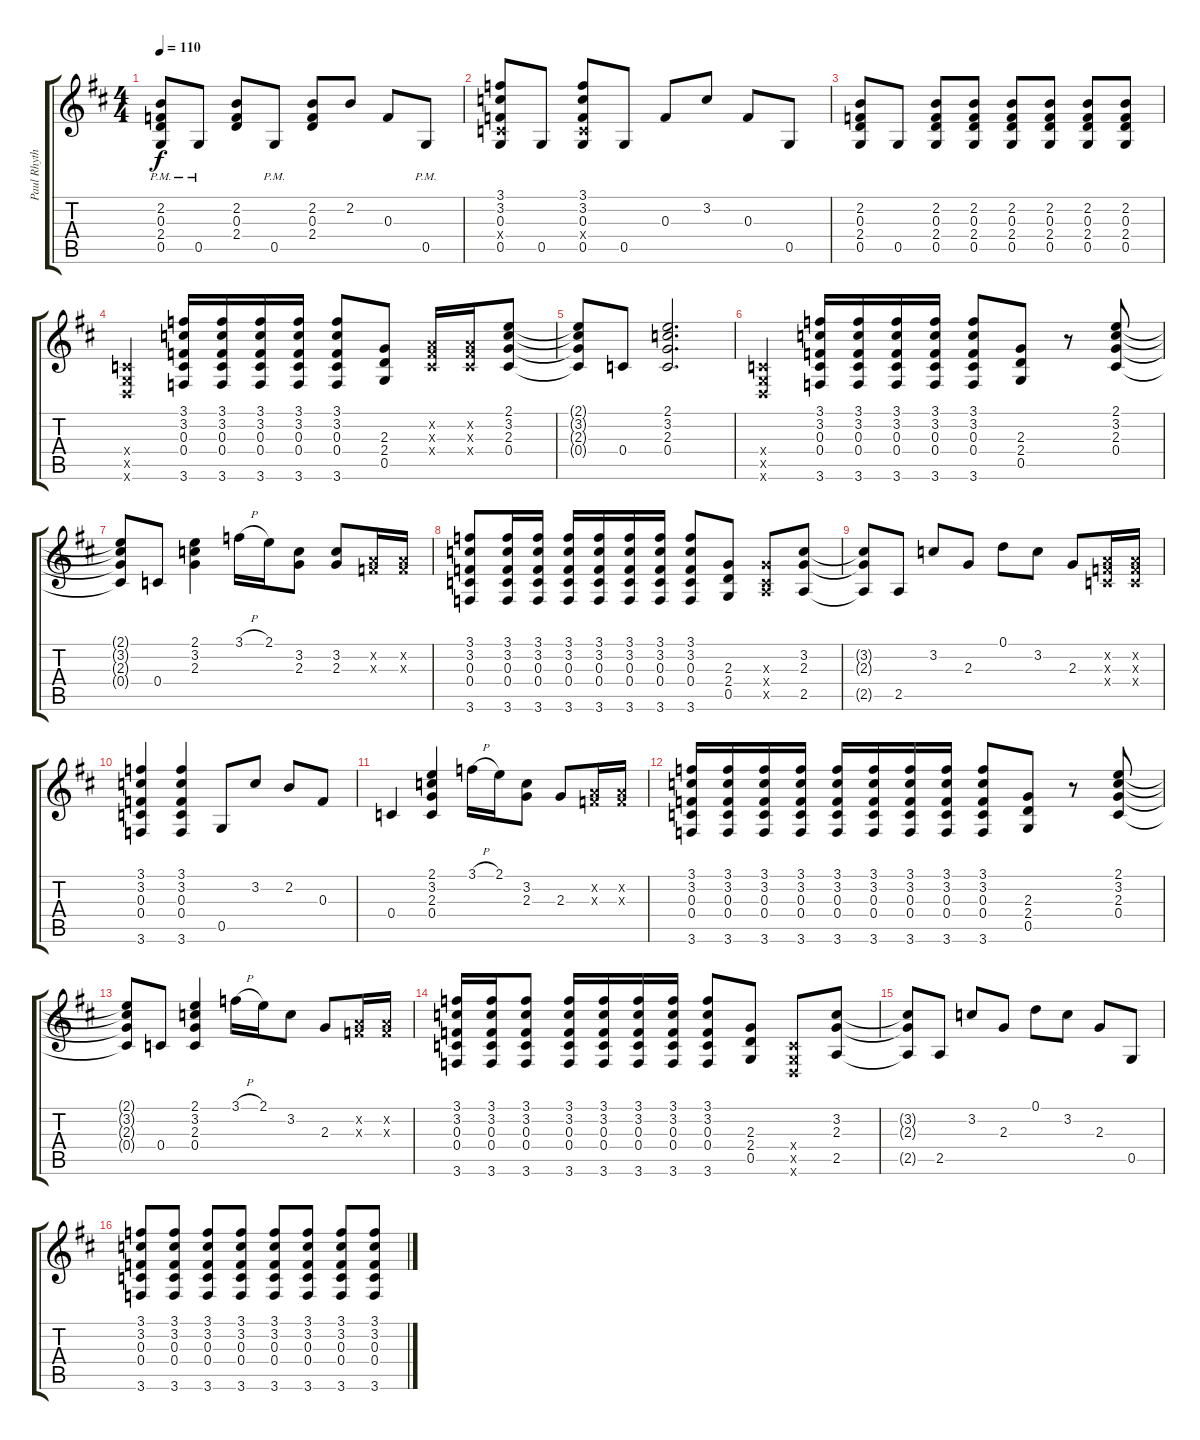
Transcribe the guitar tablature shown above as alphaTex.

\track ("Paul Rhythm" "Paul Rhyth") {instrument overdrivenguitar}
\staff {score tabs}
\tuning (D4 A3 F3 C3 G2 D2) {hide}
\ts (4 4)
\tempo 110
\clef g2
\ks d
(2.2 0.3 2.4 0.5{pm}).8{dy f} 0.5{pm}.8 (2.2 0.3 2.4).8 0.5{pm}.8 (2.2 0.3 2.4).8 2.2.8 0.3.8 0.5{pm}.8 |
(3.1 3.2 0.3 0.4{x} 0.5).8 0.5.8 (3.1 3.2 0.3 0.4{x} 0.5).8 0.5.8 0.3.8 3.2.8 0.3.8 0.5.8 |
(2.2 0.3 2.4 0.5).8 0.5.8 (2.2 0.3 2.4 0.5).8 (2.2 0.3 2.4 0.5).8 (2.2 0.3 2.4 0.5).8 (2.2 0.3 2.4 0.5).8 (2.2 0.3 2.4 0.5).8 (2.2 0.3 2.4 0.5).8 |
(0.4{x} 0.5{x} 0.6{x}).4 (3.1 3.2 0.3 0.4 3.6).16 (3.1 3.2 0.3 0.4 3.6).16 (3.1 3.2 0.3 0.4 3.6).16 (3.1 3.2 0.3 0.4 3.6).16 (3.1 3.2 0.3 0.4 3.6).8 (2.3 2.4 0.5).8 (0.2{x} 0.3{x} 0.4{x}).16 (0.2{x} 0.3{x} 0.4{x}).16 (2.1 3.2 2.3 0.4).8 |
(2.1{t} 3.2{t} 2.3{t} 0.4{t}).8 0.4.8 (2.1 3.2 2.3 0.4).2{d} |
(0.4{x} 0.5{x} 0.6{x}).4 (3.1 3.2 0.3 0.4 3.6).16 (3.1 3.2 0.3 0.4 3.6).16 (3.1 3.2 0.3 0.4 3.6).16 (3.1 3.2 0.3 0.4 3.6).16 (3.1 3.2 0.3 0.4 3.6).8 (2.3 2.4 0.5).8 r.8 (2.1 3.2 2.3 0.4).8 |
(2.1{t} 3.2{t} 2.3{t} 0.4{t}).8 0.4.8 (2.1 3.2 2.3).4 3.1{h}.16 2.1.16 (3.2 2.3).8 (3.2 2.3).8 (0.2{x} 0.3{x}).16 (0.2{x} 0.3{x}).16 |
(3.1 3.2 0.3 0.4 3.6).8 (3.1 3.2 0.3 0.4 3.6).16 (3.1 3.2 0.3 0.4 3.6).16 (3.1 3.2 0.3 0.4 3.6).16 (3.1 3.2 0.3 0.4 3.6).16 (3.1 3.2 0.3 0.4 3.6).16 (3.1 3.2 0.3 0.4 3.6).16 (3.1 3.2 0.3 0.4 3.6).8 (2.3 2.4 0.5).8 (2.3{x} 0.4{x} 2.5{x}).8 (3.2 2.3 2.5).8 |
(3.2{t} 2.3{t} 2.5{t}).8 2.5.8 3.2.8 2.3.8 0.1.8 3.2.8 2.3.8 (0.2{x} 0.3{x} 0.4{x}).16 (0.2{x} 0.3{x} 0.4{x}).16 |
(3.1 3.2 0.3 0.4 3.6).4 (3.1 3.2 0.3 0.4 3.6).4 0.5.8 3.2.8 2.2.8 0.3.8 |
0.4.4 (2.1 3.2 2.3 0.4).4 3.1{h}.16 2.1.16 (3.2 2.3).8 2.3.8 (0.2{x} 0.3{x}).16 (0.2{x} 0.3{x}).16 |
(3.1 3.2 0.3 0.4 3.6).16 (3.1 3.2 0.3 0.4 3.6).16 (3.1 3.2 0.3 0.4 3.6).16 (3.1 3.2 0.3 0.4 3.6).16 (3.1 3.2 0.3 0.4 3.6).16 (3.1 3.2 0.3 0.4 3.6).16 (3.1 3.2 0.3 0.4 3.6).16 (3.1 3.2 0.3 0.4 3.6).16 (3.1 3.2 0.3 0.4 3.6).8 (2.3 2.4 0.5).8 r.8 (2.1 3.2 2.3 0.4).8 |
(2.1{t} 3.2{t} 2.3{t} 0.4{t}).8 0.4.8 (2.1 3.2 2.3 0.4).4 3.1{h}.16 2.1.16 3.2.8 2.3.8 (0.2{x} 0.3{x}).16 (0.2{x} 0.3{x}).16 |
(3.1 3.2 0.3 0.4 3.6).16 (3.1 3.2 0.3 0.4 3.6).16 (3.1 3.2 0.3 0.4 3.6).8 (3.1 3.2 0.3 0.4 3.6).16 (3.1 3.2 0.3 0.4 3.6).16 (3.1 3.2 0.3 0.4 3.6).16 (3.1 3.2 0.3 0.4 3.6).16 (3.1 3.2 0.3 0.4 3.6).8 (2.3 2.4 0.5).8 (0.4{x} 0.5{x} 0.6{x}).8 (3.2 2.3 2.5).8 |
(3.2{t} 2.3{t} 2.5{t}).8 2.5.8 3.2.8 2.3.8 0.1.8 3.2.8 2.3.8 0.5.8 |
(3.1 3.2 0.3 0.4 3.6).8 (3.1 3.2 0.3 0.4 3.6).8 (3.1 3.2 0.3 0.4 3.6).8 (3.1 3.2 0.3 0.4 3.6).8 (3.1 3.2 0.3 0.4 3.6).8 (3.1 3.2 0.3 0.4 3.6).8 (3.1 3.2 0.3 0.4 3.6).8 (3.1 3.2 0.3 0.4 3.6).8
